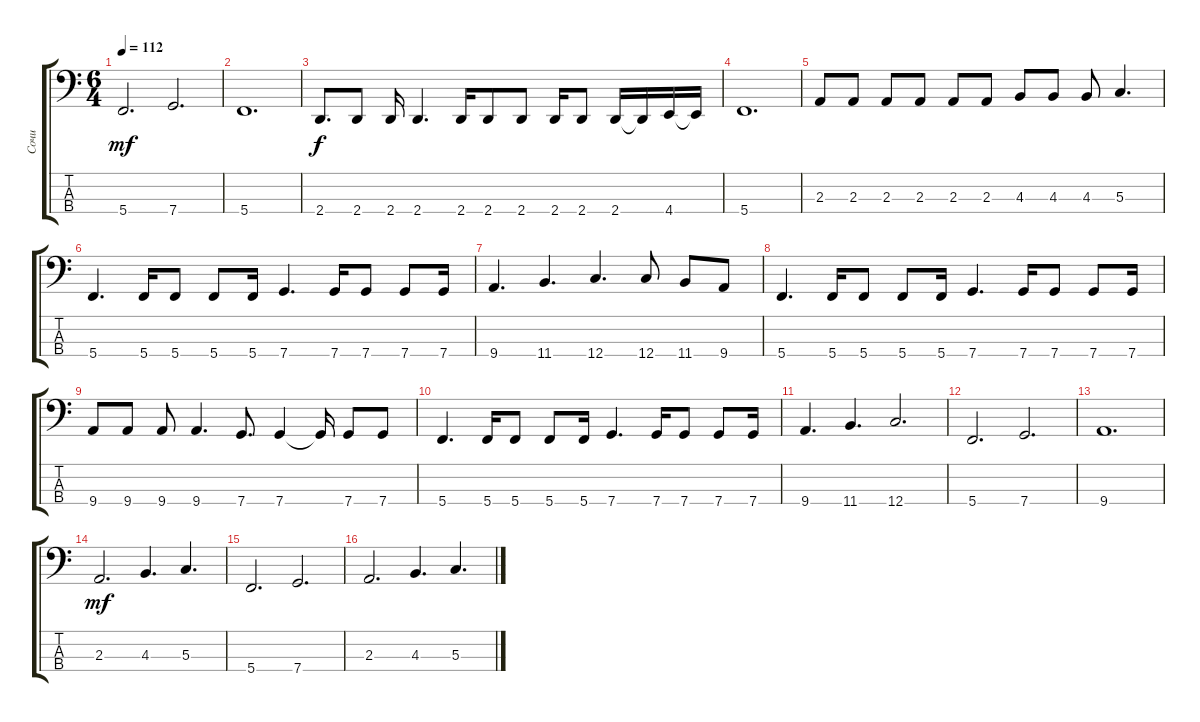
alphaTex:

\track ("Сочи" "Сочи") {instrument electricbassfinger}
\staff {score tabs}
\tuning (F2 C2 G1 C1) {hide}
\ts (6 4)
\tempo 112
\clef f4
\ks c
5.4.2{d dy mf} 7.4.2{d} |
5.4.1{d} |
2.4.8{d dy f} 2.4.8 2.4.16 2.4.4{d} 2.4.16 2.4.8 2.4.8 2.4.16 2.4.8 2.4.16 2.4{t}.16 4.4.16 4.4{t}.16 |
5.4.1{d} |
2.3.8 2.3.8 2.3.8 2.3.8 2.3.8 2.3.8 4.3.8 4.3.8 4.3.8 5.3.4{d} |
5.4.4{d} 5.4.16 5.4.8 5.4.8 5.4.16 7.4.4{d} 7.4.16 7.4.8 7.4.8 7.4.16 |
9.4.4{d} 11.4.4{d} 12.4.4{d} 12.4.8 11.4.8 9.4.8 |
5.4.4{d} 5.4.16 5.4.8 5.4.8 5.4.16 7.4.4{d} 7.4.16 7.4.8 7.4.8 7.4.16 |
9.4.8 9.4.8 9.4.8 9.4.4{d} 7.4.8{d} 7.4.4 7.4{t}.16 7.4.8 7.4.8 |
5.4.4{d} 5.4.16 5.4.8 5.4.8 5.4.16 7.4.4{d} 7.4.16 7.4.8 7.4.8 7.4.16 |
9.4.4{d} 11.4.4{d} 12.4.2{d} |
5.4.2{d} 7.4.2{d} |
9.4.1{d} |
2.3.2{d dy mf} 4.3.4{d} 5.3.4{d} |
5.4.2{d} 7.4.2{d} |
2.3.2{d} 4.3.4{d} 5.3.4{d}
